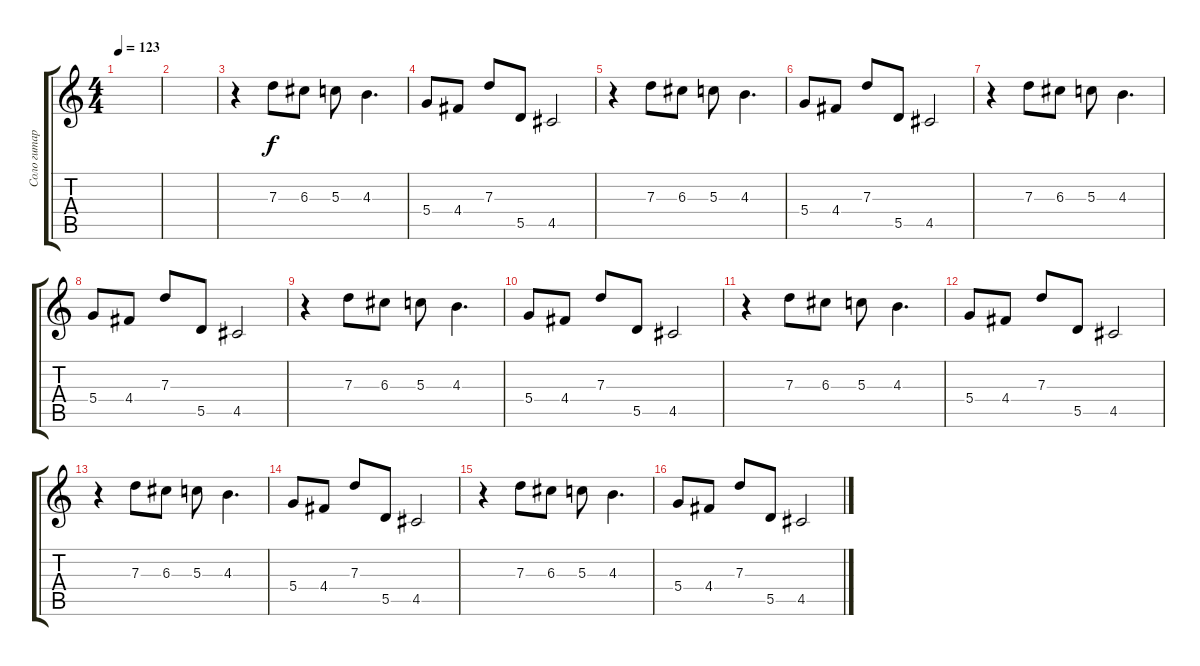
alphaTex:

\track ("Соло гитара" "Соло гитар") {instrument distortionguitar}
\staff {score tabs}
\tuning (E4 B3 G3 D3 A2 E2) {hide}
\ts (4 4)
\tempo 123
\clef g2
\ks c
|
|
r.4 7.3.8 6.3.8 5.3.8 4.3.4{d} |
5.4.8 4.4.8 7.3.8 5.5.8 4.5.2 |
r.4 7.3.8 6.3.8 5.3.8 4.3.4{d} |
5.4.8 4.4.8 7.3.8 5.5.8 4.5.2 |
r.4 7.3.8 6.3.8 5.3.8 4.3.4{d} |
5.4.8 4.4.8 7.3.8 5.5.8 4.5.2 |
r.4 7.3.8 6.3.8 5.3.8 4.3.4{d} |
5.4.8 4.4.8 7.3.8 5.5.8 4.5.2 |
r.4 7.3.8 6.3.8 5.3.8 4.3.4{d} |
5.4.8 4.4.8 7.3.8 5.5.8 4.5.2 |
r.4 7.3.8 6.3.8 5.3.8 4.3.4{d} |
5.4.8 4.4.8 7.3.8 5.5.8 4.5.2 |
r.4 7.3.8 6.3.8 5.3.8 4.3.4{d} |
5.4.8 4.4.8 7.3.8 5.5.8 4.5.2
